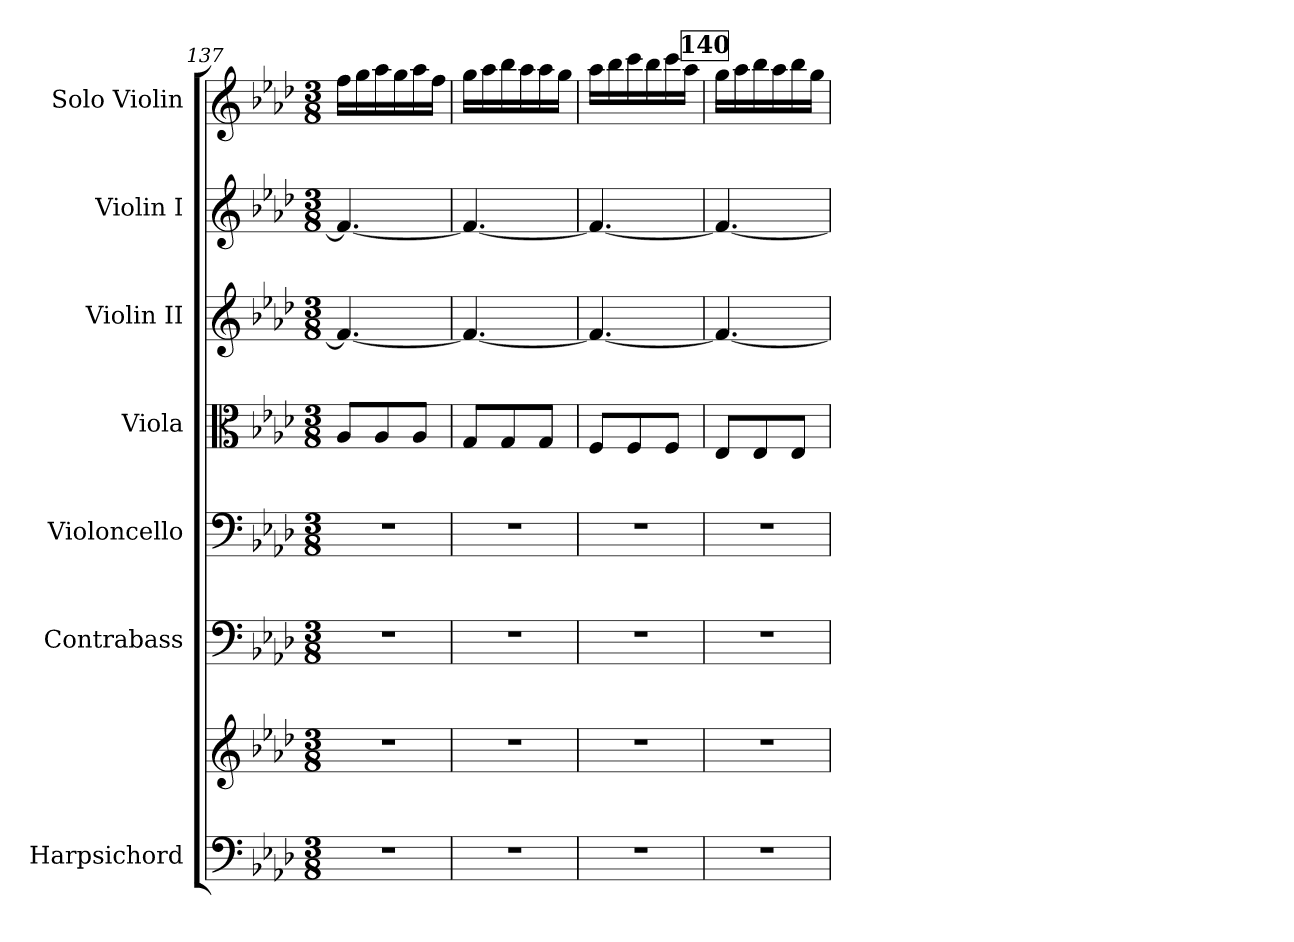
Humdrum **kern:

**kern	**kern	**kern	**kern	**kern	**kern	**kern	**kern
*part7	*part7	*part6	*part5	*part4	*part3	*part2	*part1
*staff8	*staff7	*staff6	*staff5	*staff4	*staff3	*staff2	*staff1
*I"Harpsichord	*	*I"Contrabass	*I"Violoncello	*I"Viola	*I"Violin II	*I"Violin I	*I"Solo Violin
*I'Hch.	*	*I'Cb.	*I'Vc.	*I'Vla.	*I'Vln. II	*I'Vln. I	*I'Vln.
*clefF4	*clefG2	*clefF4	*clefF4	*clefC3	*clefG2	*clefG2	*clefG2
*	*	*ITrd7c12	*	*	*	*	*
*k[b-e-a-d-]	*k[b-e-a-d-]	*k[b-e-a-d-]	*k[b-e-a-d-]	*k[b-e-a-d-]	*k[b-e-a-d-]	*k[b-e-a-d-]	*k[b-e-a-d-]
*M3/8	*M3/8	*M3/8	*M3/8	*M3/8	*M3/8	*M3/8	*M3/8
=137	=137	=137	=137	=137	=137	=137	=137
4.r	4.r	4.r	4.r	8A-/L	4.f/_	4.f/_	16ff\LL
.	.	.	.	.	.	.	16gg\
.	.	.	.	8A-/	.	.	16aa-\
.	.	.	.	.	.	.	16gg\
.	.	.	.	8A-/J	.	.	16aa-\
.	.	.	.	.	.	.	16ff\JJ
=138	=138	=138	=138	=138	=138	=138	=138
4.r	4.r	4.r	4.r	8G/L	4.f/_	4.f/_	16gg\LL
.	.	.	.	.	.	.	16aa-\
.	.	.	.	8G/	.	.	16bb-\
.	.	.	.	.	.	.	16aa-\
.	.	.	.	8G/J	.	.	16aa-\
.	.	.	.	.	.	.	16gg\JJ
=139	=139	=139	=139	=139	=139	=139	=139
4.r	4.r	4.r	4.r	8F/L	4.f/_	4.f/_	16aa-\LL
.	.	.	.	.	.	.	16bb-\
.	.	.	.	8F/	.	.	16ccc\
.	.	.	.	.	.	.	16bb-\
.	.	.	.	8F/J	.	.	16ccc\
.	.	.	.	.	.	.	16aa-\JJ
!!LO:PB:g=z
!!LO:REH:place=s1:a:B:fs=14:t=140
=140	=140	=140	=140	=140	=140	=140	=140
4.r	4.r	4.r	4.r	8E-/L	4.f/_	4.f/_	16gg\LL
.	.	.	.	.	.	.	16aa-\
.	.	.	.	8E-/	.	.	16bb-\
.	.	.	.	.	.	.	16aa-\
.	.	.	.	8E-/J	.	.	16bb-\
.	.	.	.	.	.	.	16gg\JJ
=	=	=	=	=	=	=	=
*-	*-	*-	*-	*-	*-	*-	*-
